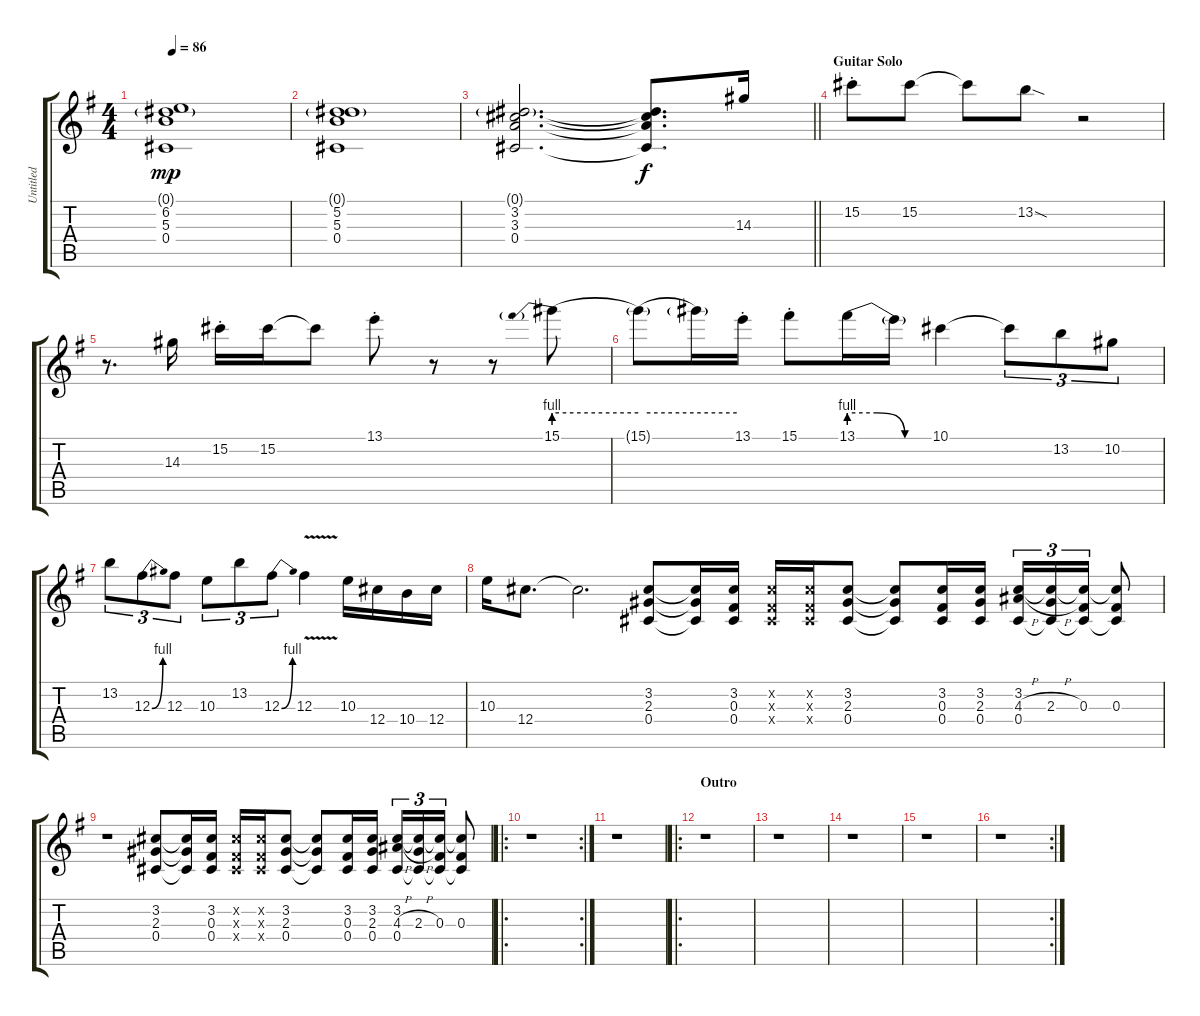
\track ("Untitled" "Untitled") {instrument electricguitarclean}
\staff {score tabs}
\tuning (Eb4 Bb3 Gb3 Db3 Ab2 Eb2) {hide}
\ts (4 4)
\tempo 86
\clef g2
\ks g
(0.1{g} 6.2 5.3 0.4).1{dy mp} |
(0.1{g} 5.2 5.3 0.4).1 |
\barLineRight lightlight
(0.1{g} 3.2 3.3 0.4).2{d} (0.1{t} 3.2{t} 3.3{t} 0.4{t}).8{d dy f} 14.3.16 |
\section ("" "Guitar Solo")
15.2{st}.8 15.2.8 15.2{t}.8 13.2{sod}.8 r.2 |
r.8{d} 14.3.16 15.2{st}.16 15.2.16 15.2{t}.8 13.1{st}.8 r.8 r.8 15.1{be (prebend 0 4 60 4)}.8 |
15.1{be (hold 0 4 60 4) t}.8 15.1{t}.16 13.1{st}.16 15.1{st}.8 13.1{be (custom 0 4 20 4 40 0 60 0)}.16 13.1{t}.16 10.1.4 10.1{t}.8{tu (3 2)} 13.2.8{tu (3 2)} 10.2.8{tu (3 2)} |
13.2.8{tu (3 2)} 12.3{be (bend 0 0 60 4)}.8{tu (3 2)} 12.3.8{tu (3 2)} 10.3.8{tu (3 2)} 13.2.8{tu (3 2)} 12.3{be (bend 0 0 60 4)}.8{tu (3 2)} 12.3{v}.4 10.3.16 12.4.16 10.4.16 12.4.16 |
10.3.16 12.4.8{d} 12.4{t}.2{d} (3.2 2.3 0.4).8 (3.2{t} 2.3{t} 0.4{t}).16 (3.2 0.3 0.4).16 (3.2{x} 0.3{x} 0.4{x}).16 (3.2{x} 0.3{x} 0.4{x}).16 (3.2 2.3 0.4).8 (3.2{t} 2.3{t} 0.4{t}).8 (3.2 0.3 0.4).16 (3.2 2.3 0.4).16 (3.2 4.3{h} 0.4).16{tu (3 2)} (3.2{t} 2.3{h} 0.4{t}).16{tu (3 2)} (3.2{t} 0.3 0.4{t}).16{tu (3 2)} (3.2{t} 0.3 0.4{t}).8 |
r.1 (3.2 2.3 0.4).8 (3.2{t} 2.3{t} 0.4{t}).16 (3.2 0.3 0.4).16 (3.2{x} 0.3{x} 0.4{x}).16 (3.2{x} 0.3{x} 0.4{x}).16 (3.2 2.3 0.4).8 (3.2{t} 2.3{t} 0.4{t}).8 (3.2 0.3 0.4).16 (3.2 2.3 0.4).16 (3.2 4.3{h} 0.4).16{tu (3 2)} (3.2{t} 2.3{h} 0.4{t}).16{tu (3 2)} (3.2{t} 0.3 0.4{t}).16{tu (3 2)} (3.2{t} 0.3 0.4{t}).8 |
\ro
\rc 2
r.1 |
r.1 |
\ro
\section ("" "Outro")
r.1 |
r.1 |
r.1 |
r.1 |
\rc 2
r.1
